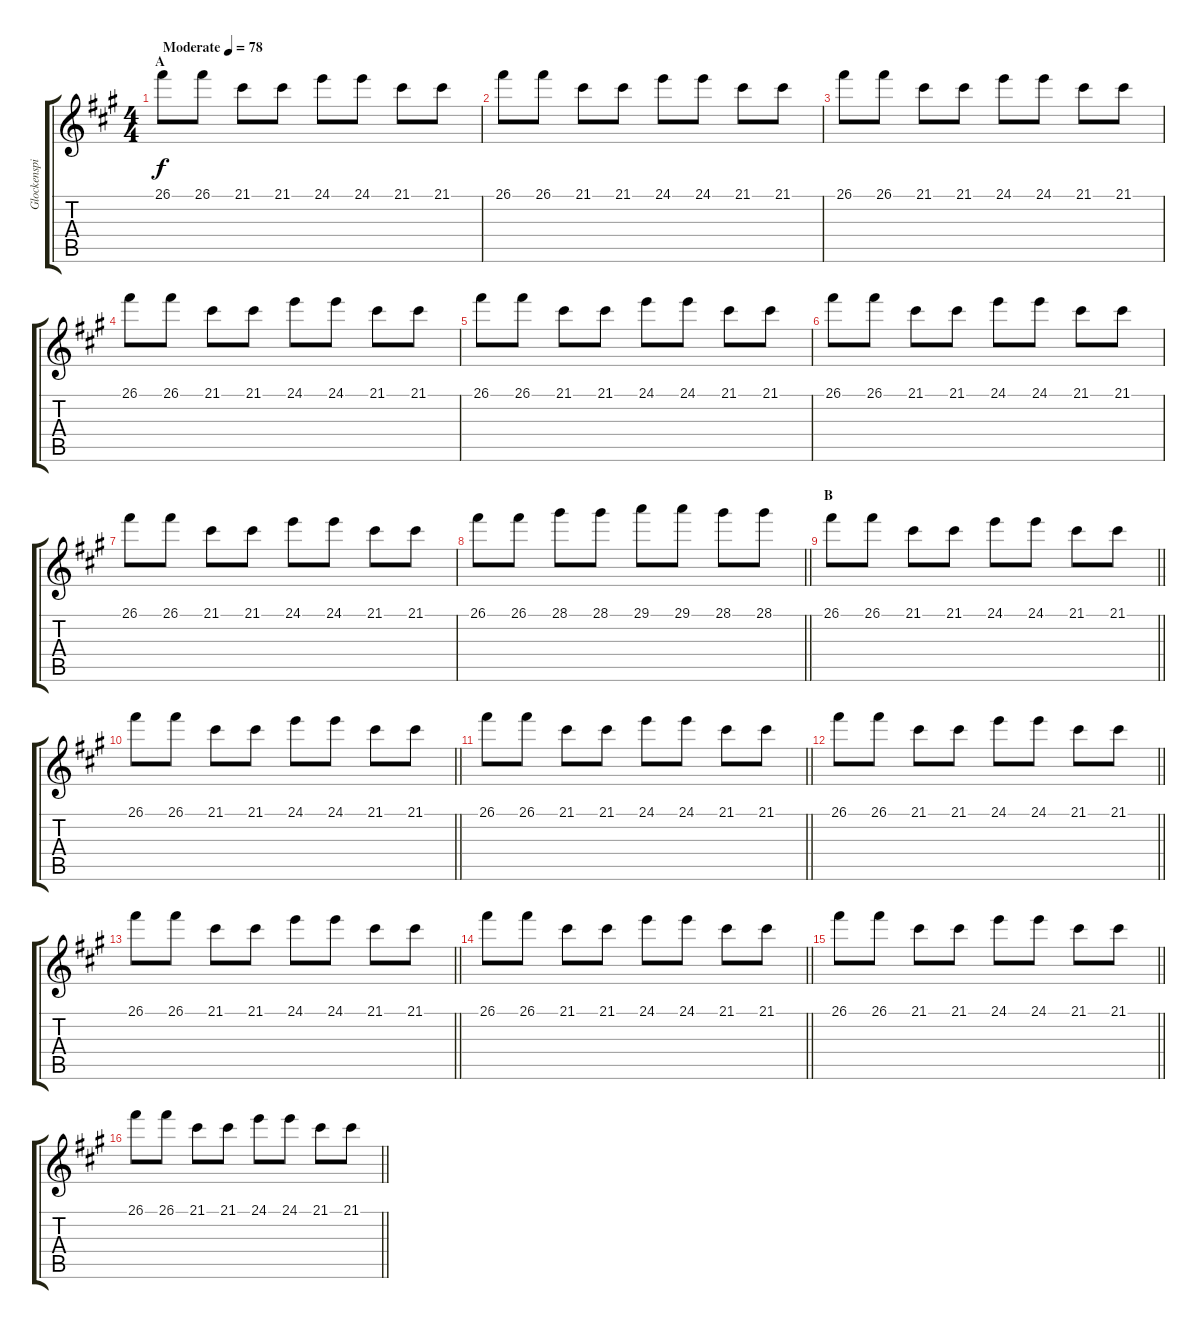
\track ("Glockenspiel" "Glockenspi") {instrument glockenspiel}
\staff {score tabs}
\tuning (E4 B3 G3 D3 A2 E2) {hide}
\ts (4 4)
\section ("" "A")
\tempo (78 "Moderate")
\clef g2
\ks a
26.1.8{dy f instrument glockenspiel} 26.1.8 21.1.8 21.1.8 24.1.8 24.1.8 21.1.8 21.1.8 |
26.1.8 26.1.8 21.1.8 21.1.8 24.1.8 24.1.8 21.1.8 21.1.8 |
26.1.8 26.1.8 21.1.8 21.1.8 24.1.8 24.1.8 21.1.8 21.1.8 |
26.1.8 26.1.8 21.1.8 21.1.8 24.1.8 24.1.8 21.1.8 21.1.8 |
26.1.8 26.1.8 21.1.8 21.1.8 24.1.8 24.1.8 21.1.8 21.1.8 |
26.1.8 26.1.8 21.1.8 21.1.8 24.1.8 24.1.8 21.1.8 21.1.8 |
26.1.8 26.1.8 21.1.8 21.1.8 24.1.8 24.1.8 21.1.8 21.1.8 |
\barLineRight lightlight
26.1.8 26.1.8 28.1.8 28.1.8 29.1.8 29.1.8 28.1.8 28.1.8 |
\section ("" "B")
\barLineRight lightlight
26.1.8 26.1.8 21.1.8 21.1.8 24.1.8 24.1.8 21.1.8 21.1.8 |
\barLineRight lightlight
26.1.8 26.1.8 21.1.8 21.1.8 24.1.8 24.1.8 21.1.8 21.1.8 |
\barLineRight lightlight
26.1.8 26.1.8 21.1.8 21.1.8 24.1.8 24.1.8 21.1.8 21.1.8 |
\barLineRight lightlight
26.1.8 26.1.8 21.1.8 21.1.8 24.1.8 24.1.8 21.1.8 21.1.8 |
\barLineRight lightlight
26.1.8 26.1.8 21.1.8 21.1.8 24.1.8 24.1.8 21.1.8 21.1.8 |
\barLineRight lightlight
26.1.8 26.1.8 21.1.8 21.1.8 24.1.8 24.1.8 21.1.8 21.1.8 |
\barLineRight lightlight
26.1.8 26.1.8 21.1.8 21.1.8 24.1.8 24.1.8 21.1.8 21.1.8 |
\barLineRight lightlight
26.1.8 26.1.8 21.1.8 21.1.8 24.1.8 24.1.8 21.1.8 21.1.8
